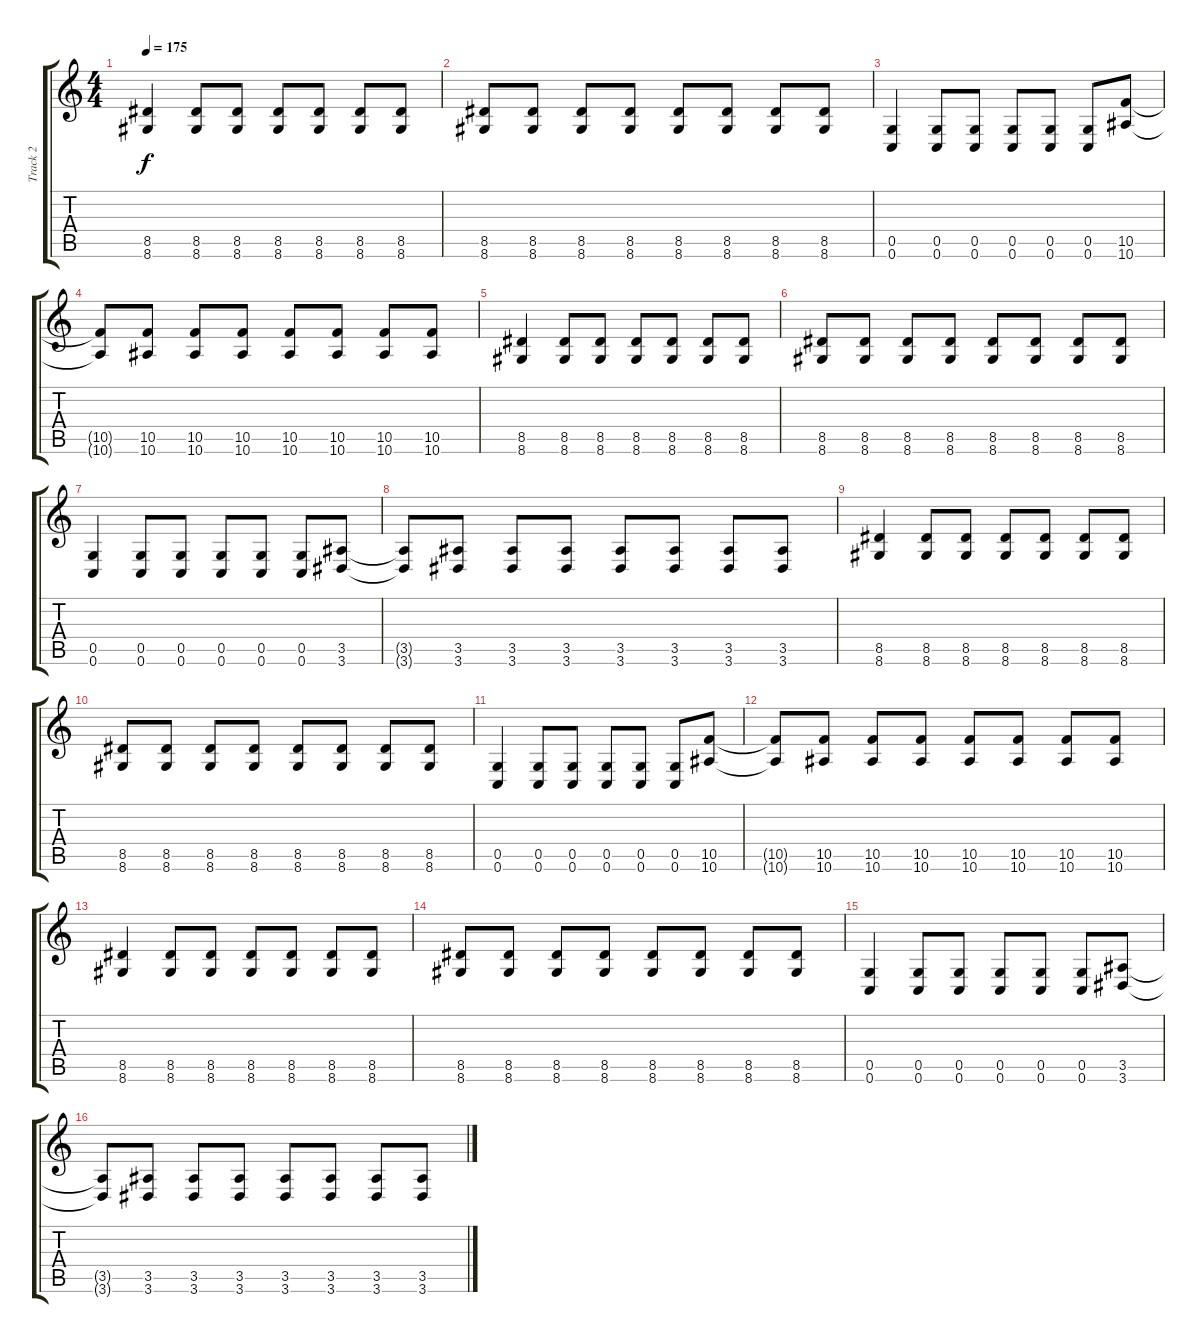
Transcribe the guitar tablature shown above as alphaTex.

\track ("Track 2" "Track 2") {instrument distortionguitar}
\staff {score tabs}
\tuning (D4 A3 F3 C3 G2 C2) {hide}
\ts (4 4)
\tempo 175
\clef g2
\ks c
(8.5 8.6).4{dy f} (8.5 8.6).8 (8.5 8.6).8 (8.5 8.6).8 (8.5 8.6).8 (8.5 8.6).8 (8.5 8.6).8 |
(8.5 8.6).8 (8.5 8.6).8 (8.5 8.6).8 (8.5 8.6).8 (8.5 8.6).8 (8.5 8.6).8 (8.5 8.6).8 (8.5 8.6).8 |
(0.5 0.6).4 (0.5 0.6).8 (0.5 0.6).8 (0.5 0.6).8 (0.5 0.6).8 (0.5 0.6).8 (10.5 10.6).8 |
(10.5{t} 10.6{t}).8 (10.5 10.6).8 (10.5 10.6).8 (10.5 10.6).8 (10.5 10.6).8 (10.5 10.6).8 (10.5 10.6).8 (10.5 10.6).8 |
(8.5 8.6).4 (8.5 8.6).8 (8.5 8.6).8 (8.5 8.6).8 (8.5 8.6).8 (8.5 8.6).8 (8.5 8.6).8 |
(8.5 8.6).8 (8.5 8.6).8 (8.5 8.6).8 (8.5 8.6).8 (8.5 8.6).8 (8.5 8.6).8 (8.5 8.6).8 (8.5 8.6).8 |
(0.5 0.6).4 (0.5 0.6).8 (0.5 0.6).8 (0.5 0.6).8 (0.5 0.6).8 (0.5 0.6).8 (3.5 3.6).8 |
(3.5{t} 3.6{t}).8 (3.5 3.6).8 (3.5 3.6).8 (3.5 3.6).8 (3.5 3.6).8 (3.5 3.6).8 (3.5 3.6).8 (3.5 3.6).8 |
(8.5 8.6).4 (8.5 8.6).8 (8.5 8.6).8 (8.5 8.6).8 (8.5 8.6).8 (8.5 8.6).8 (8.5 8.6).8 |
(8.5 8.6).8 (8.5 8.6).8 (8.5 8.6).8 (8.5 8.6).8 (8.5 8.6).8 (8.5 8.6).8 (8.5 8.6).8 (8.5 8.6).8 |
(0.5 0.6).4 (0.5 0.6).8 (0.5 0.6).8 (0.5 0.6).8 (0.5 0.6).8 (0.5 0.6).8 (10.5 10.6).8 |
(10.5{t} 10.6{t}).8 (10.5 10.6).8 (10.5 10.6).8 (10.5 10.6).8 (10.5 10.6).8 (10.5 10.6).8 (10.5 10.6).8 (10.5 10.6).8 |
(8.5 8.6).4 (8.5 8.6).8 (8.5 8.6).8 (8.5 8.6).8 (8.5 8.6).8 (8.5 8.6).8 (8.5 8.6).8 |
(8.5 8.6).8 (8.5 8.6).8 (8.5 8.6).8 (8.5 8.6).8 (8.5 8.6).8 (8.5 8.6).8 (8.5 8.6).8 (8.5 8.6).8 |
(0.5 0.6).4 (0.5 0.6).8 (0.5 0.6).8 (0.5 0.6).8 (0.5 0.6).8 (0.5 0.6).8 (3.5 3.6).8 |
(3.5{t} 3.6{t}).8 (3.5 3.6).8 (3.5 3.6).8 (3.5 3.6).8 (3.5 3.6).8 (3.5 3.6).8 (3.5 3.6).8 (3.5 3.6).8
